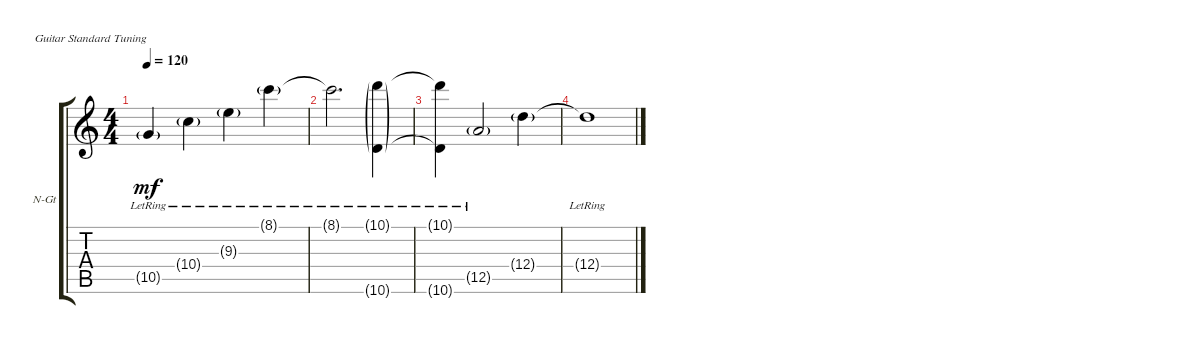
\bracketExtendMode groupsimilarinstruments
\firstSystemTrackNameOrientation horizontal
\otherSystemsTrackNameOrientation horizontal
\track ("Äîðîæêà 1" "N-Gt") {instrument acousticguitarnylon}
\staff {score tabs}
\tuning (E4 B3 G3 D3 A2 E2)
\ts (4 4)
\tempo 120
\clef g2
\ks c
10.5{g lr}.4{dy mf} 10.4{g lr}.4 9.3{g lr}.4 8.1{g lr}.4 |
8.1{lr t}.2{d} (10.1{g lr} 10.6{g}).4 |
(10.1{lr t} 10.6{t}).4 12.5{g lr}.2 12.4{g}.4 |
12.4{lr t}.1
